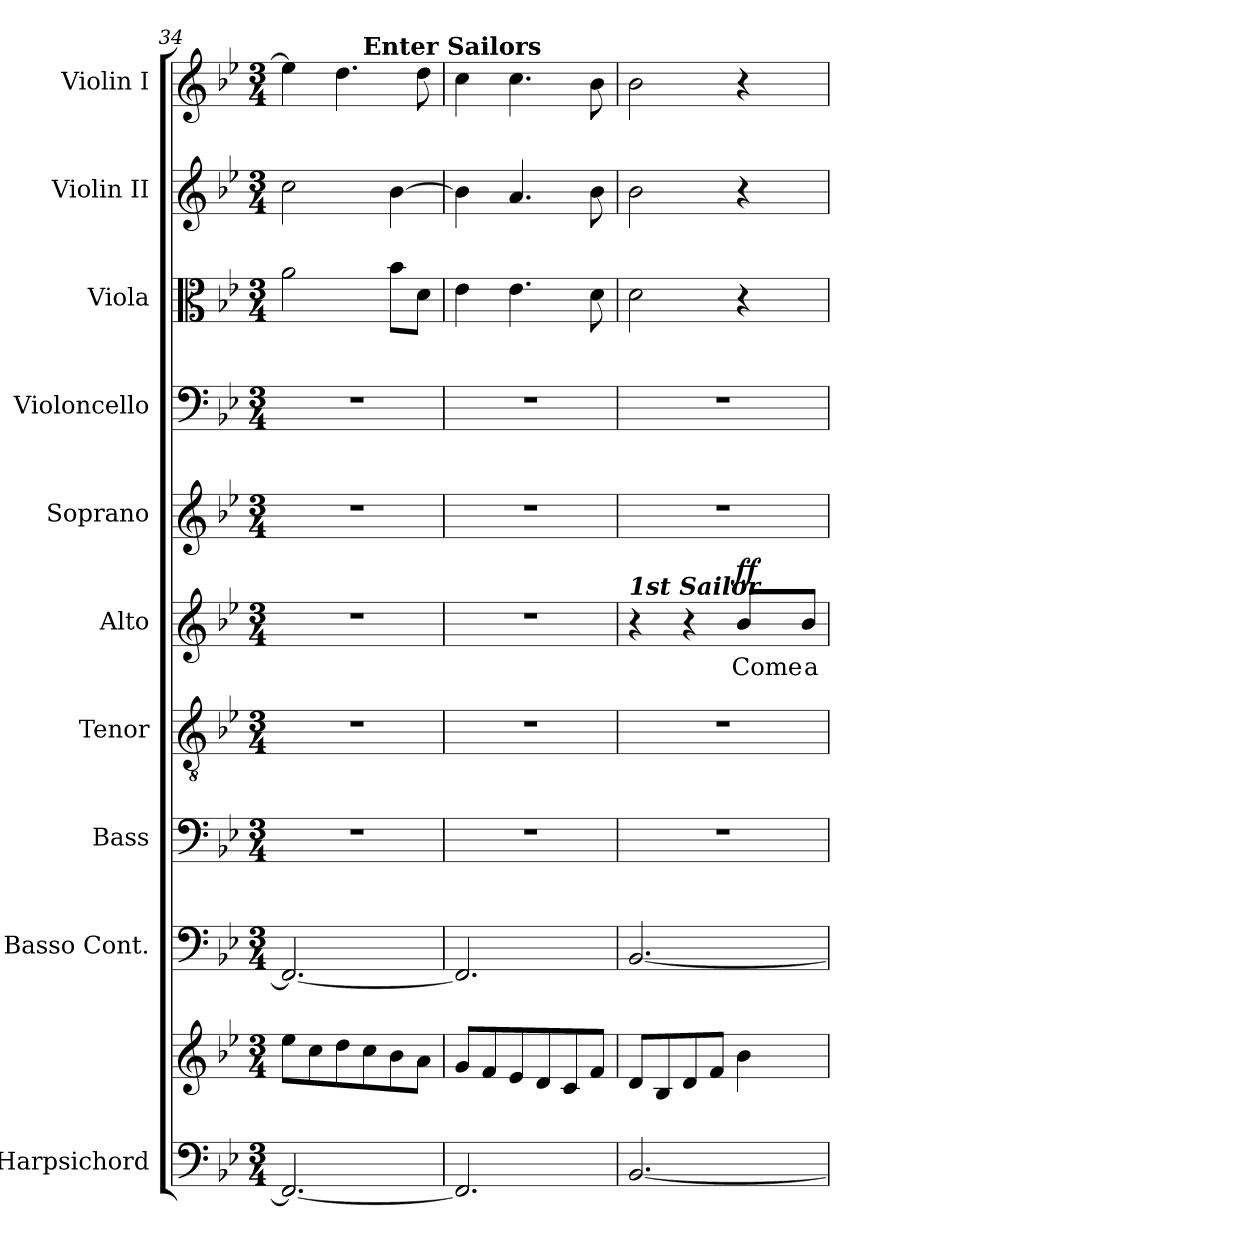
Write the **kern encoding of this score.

**kern	**kern	**kern	**kern	**kern	**kern	**text	**dynam	**kern	**kern	**kern	**kern	**kern
*part10	*part10	*part9	*part8	*part7	*part6	*part6	*part6	*part5	*part4	*part3	*part2	*part1
*staff11	*staff10	*staff9	*staff8	*staff7	*staff6	*staff6	*staff6	*staff5	*staff4	*staff3	*staff2	*staff1
*I"Harpsichord	*	*I"Basso Cont.	*I"Bass	*I"Tenor	*I"Alto	*	*	*I"Soprano	*I"Violoncello	*I"Viola	*I"Violin II	*I"Violin I
*I'Hpsd.	*	*	*I'B.	*I'T.	*I'A.	*	*	*I'S.	*I'Vc.	*	*	*
*clefF4	*clefG2	*clefF4	*clefF4	*clefGv2	*clefG2	*	*	*clefG2	*clefF4	*clefC3	*clefG2	*clefG2
*	*	*	*	*ITrd7c12	*	*	*	*	*	*	*	*
*k[b-e-]	*k[b-e-]	*k[b-e-]	*k[b-e-]	*k[b-e-]	*k[b-e-]	*	*	*k[b-e-]	*k[b-e-]	*k[b-e-]	*k[b-e-]	*k[b-e-]
*B-:	*B-:	*B-:	*B-:	*B-:	*B-:	*	*	*B-:	*B-:	*B-:	*B-:	*B-:
*M3/4	*M3/4	*M3/4	*M3/4	*M3/4	*M3/4	*	*	*M3/4	*M3/4	*M3/4	*M3/4	*M3/4
=34	=34	=34	=34	=34	=34	=34	=34	=34	=34	=34	=34	=34
!	!	!	!LO:N:vis=1	!LO:N:vis=1	!LO:N:vis=1	!	!	!LO:N:vis=1	!LO:N:vis=1	!	!	!
*	*	*	*	*	*	*	*	*	*	*	*	*^
2.FFi/_	8ee-i\L	2.FFi/_	2.r	2.r	2.r	.	.	2.r	2.r	2ai\	2cci\	4ee-i\]	4.ryy
.	8cci\	.	.	.	.	.	.	.	.	.	.	.	.
.	8ddi\	.	.	.	.	.	.	.	.	.	.	4.ddi\	.
!	!	!	!	!	!	!	!	!	!	!	!	!	!LO:TX:a:B:t=Enter Sailors
.	8cci\	.	.	.	.	.	.	.	.	.	.	.	4.ryy
.	8b-i\	.	.	.	.	.	.	.	.	8b-i\L	[4b-i\	.	.
.	8ai\J	.	.	.	.	.	.	.	.	8di\J	.	8ddi\	.
=35	=35	=35	=35	=35	=35	=35	=35	=35	=35	=35	=35	=35	=35
!	!	!	!LO:N:vis=1	!LO:N:vis=1	!LO:N:vis=1	!	!	!LO:N:vis=1	!LO:N:vis=1	!	!	!	!
*	*	*	*	*	*	*	*	*	*	*	*	*v	*v
2.FFi/]	8gi/L	2.FFi/]	2.r	2.r	2.r	.	.	2.r	2.r	4e-i\	4b-i\]	4cci\
.	8fi/	.	.	.	.	.	.	.	.	.	.	.
.	8e-i/	.	.	.	.	.	.	.	.	4.e-i\	4.ai/	4.cci\
.	8di/	.	.	.	.	.	.	.	.	.	.	.
.	8ci/	.	.	.	.	.	.	.	.	.	.	.
.	8fi/J	.	.	.	.	.	.	.	.	8di\	8b-i\	8b-i\
=36	=36	=36	=36	=36	=36	=36	=36	=36	=36	=36	=36	=36
!	!	!	!	!	!LO:TX:a:Bi:t=1st Sailor	!	!	!	!	!	!	!
!	!	!	!LO:N:vis=1	!LO:N:vis=1	!	!	!	!LO:N:vis=1	!LO:N:vis=1	!	!	!
[2.BB-i/	8di/L	[2.BB-i/	2.r	2.r	4r	.	.	2.r	2.r	2di\	2b-i\	2b-i\
.	8B-i/	.	.	.	.	.	.	.	.	.	.	.
.	8di/	.	.	.	4r	.	.	.	.	.	.	.
.	8fi/J	.	.	.	.	.	.	.	.	.	.	.
!	!	!	!	!	!	!LO:LY:b:color=#000000	!	!	!	!	!	!
.	4b-i\	.	.	.	8b-i/L	Come	ff	.	.	4r	4r	4r
!	!	!	!	!	!	!LO:LY:b:color=#000000	!	!	!	!	!	!
.	.	.	.	.	8b-i/J	a-	.	.	.	.	.	.
=	=	=	=	=	=	=	=	=	=	=	=	=
*-	*-	*-	*-	*-	*-	*-	*-	*-	*-	*-	*-	*-
